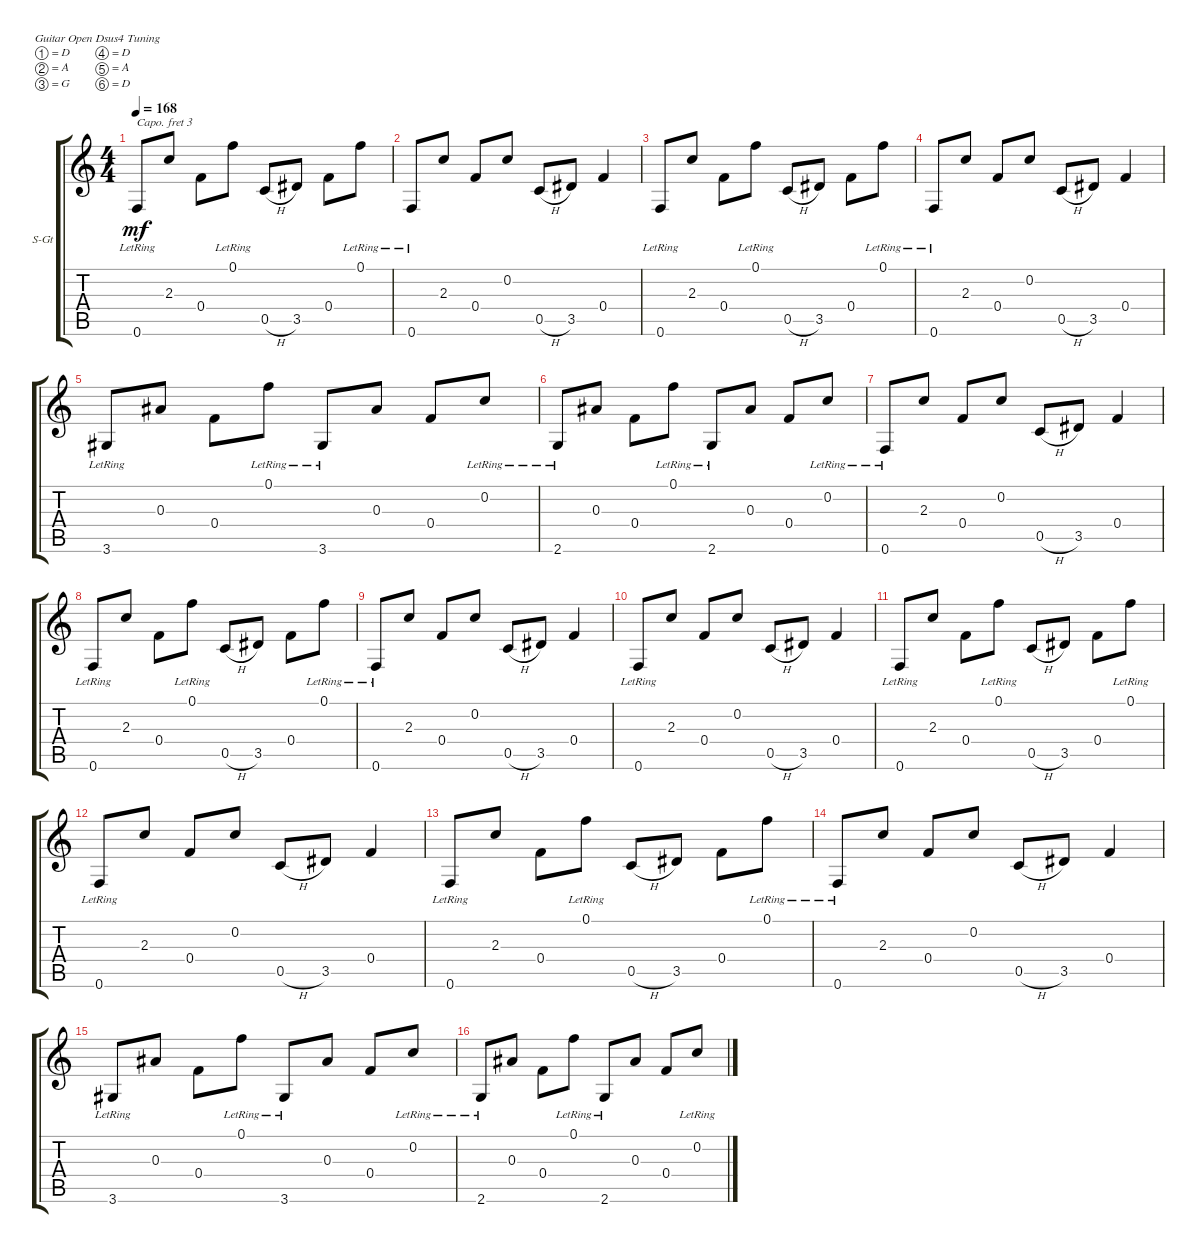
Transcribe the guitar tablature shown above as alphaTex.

\defaultSystemsLayout 4
\bracketExtendMode groupsimilarinstruments
\firstSystemTrackNameOrientation horizontal
\otherSystemsTrackNameOrientation horizontal
\track ("Steel Guitar" "S-Gt") {instrument acousticguitarsteel}
\staff {score tabs}
\capo 3
\tuning (D4 A3 G3 D3 A2 D2)
\ts (4 4)
\tempo 168
\clef g2
\ks c
0.6{lr}.8{dy mf} 2.3.8 0.4.8 0.1{lr}.8 0.5{h}.8 3.5.8 0.4.8 0.1{lr}.8 |
0.6{lr}.8 2.3.8 0.4.8 0.2.8 0.5{h}.8 3.5.8 0.4.4 |
0.6{lr}.8 2.3.8 0.4.8 0.1{lr}.8 0.5{h}.8 3.5.8 0.4.8 0.1{lr}.8 |
0.6{lr}.8 2.3.8 0.4.8 0.2.8 0.5{h}.8 3.5.8 0.4.4 |
3.6{lr}.8 0.3.8 0.4.8 0.1{lr}.8 3.6{lr}.8 0.3.8 0.4.8 0.2{lr}.8 |
2.6{lr}.8 0.3.8 0.4.8 0.1{lr}.8 2.6{lr}.8 0.3.8 0.4.8 0.2{lr}.8 |
0.6{lr}.8 2.3.8 0.4.8 0.2.8 0.5{h}.8 3.5.8 0.4.4 |
0.6{lr}.8 2.3.8 0.4.8 0.1{lr}.8 0.5{h}.8 3.5.8 0.4.8 0.1{lr}.8 |
0.6{lr}.8 2.3.8 0.4.8 0.2.8 0.5{h}.8 3.5.8 0.4.4 |
0.6{lr}.8 2.3.8 0.4.8 0.2.8 0.5{h}.8 3.5.8 0.4.4 |
0.6{lr}.8 2.3.8 0.4.8 0.1{lr}.8 0.5{h}.8 3.5.8 0.4.8 0.1{lr}.8 |
0.6{lr}.8 2.3.8 0.4.8 0.2.8 0.5{h}.8 3.5.8 0.4.4 |
0.6{lr}.8 2.3.8 0.4.8 0.1{lr}.8 0.5{h}.8 3.5.8 0.4.8 0.1{lr}.8 |
0.6{lr}.8 2.3.8 0.4.8 0.2.8 0.5{h}.8 3.5.8 0.4.4 |
3.6{lr}.8 0.3.8 0.4.8 0.1{lr}.8 3.6{lr}.8 0.3.8 0.4.8 0.2{lr}.8 |
2.6{lr}.8 0.3.8 0.4.8 0.1{lr}.8 2.6{lr}.8 0.3.8 0.4.8 0.2{lr}.8
